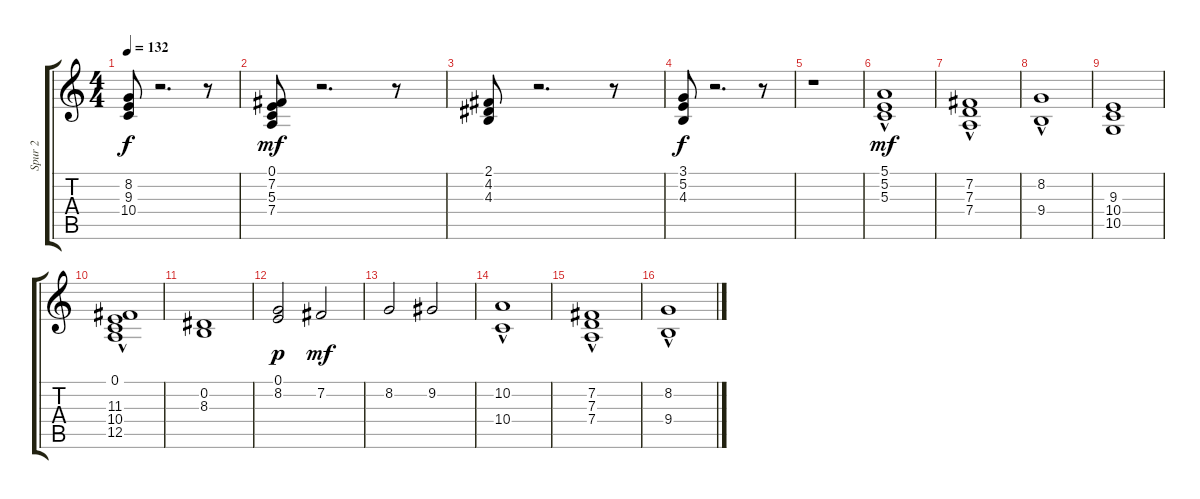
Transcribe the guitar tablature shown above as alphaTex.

\track ("Spur 2" "Spur 2") {instrument pad2warm}
\staff {score tabs}
\tuning (E4 B3 G3 D3 A2 E2) {hide}
\ts (4 4)
\tempo 132
\clef g2
\ks c
(8.2 9.3 10.4).8{dy f} r.2{d} r.8 |
(0.1 7.2 5.3 7.4).8{dy mf} r.2{d} r.8 |
(2.1 4.2 4.3).8 r.2{d} r.8 |
(3.1 5.2 4.3).8{dy f} r.2{d} r.8 |
r.1 |
(5.1 5.2 5.3{hac}).1{dy mf} |
(7.2 7.3 7.4{hac}).1 |
(8.2 9.4{hac}).1 |
(9.3 10.4 10.5).1 |
(0.1 11.3 10.4{hac} 12.5{hac}).1 |
(0.2 8.3).1 |
(0.1 8.2).2{dy p} 7.2.2{dy mf} |
8.2.2 9.2.2 |
(10.2 10.4{hac}).1 |
(7.2 7.3 7.4{hac}).1 |
(8.2 9.4{hac}).1
